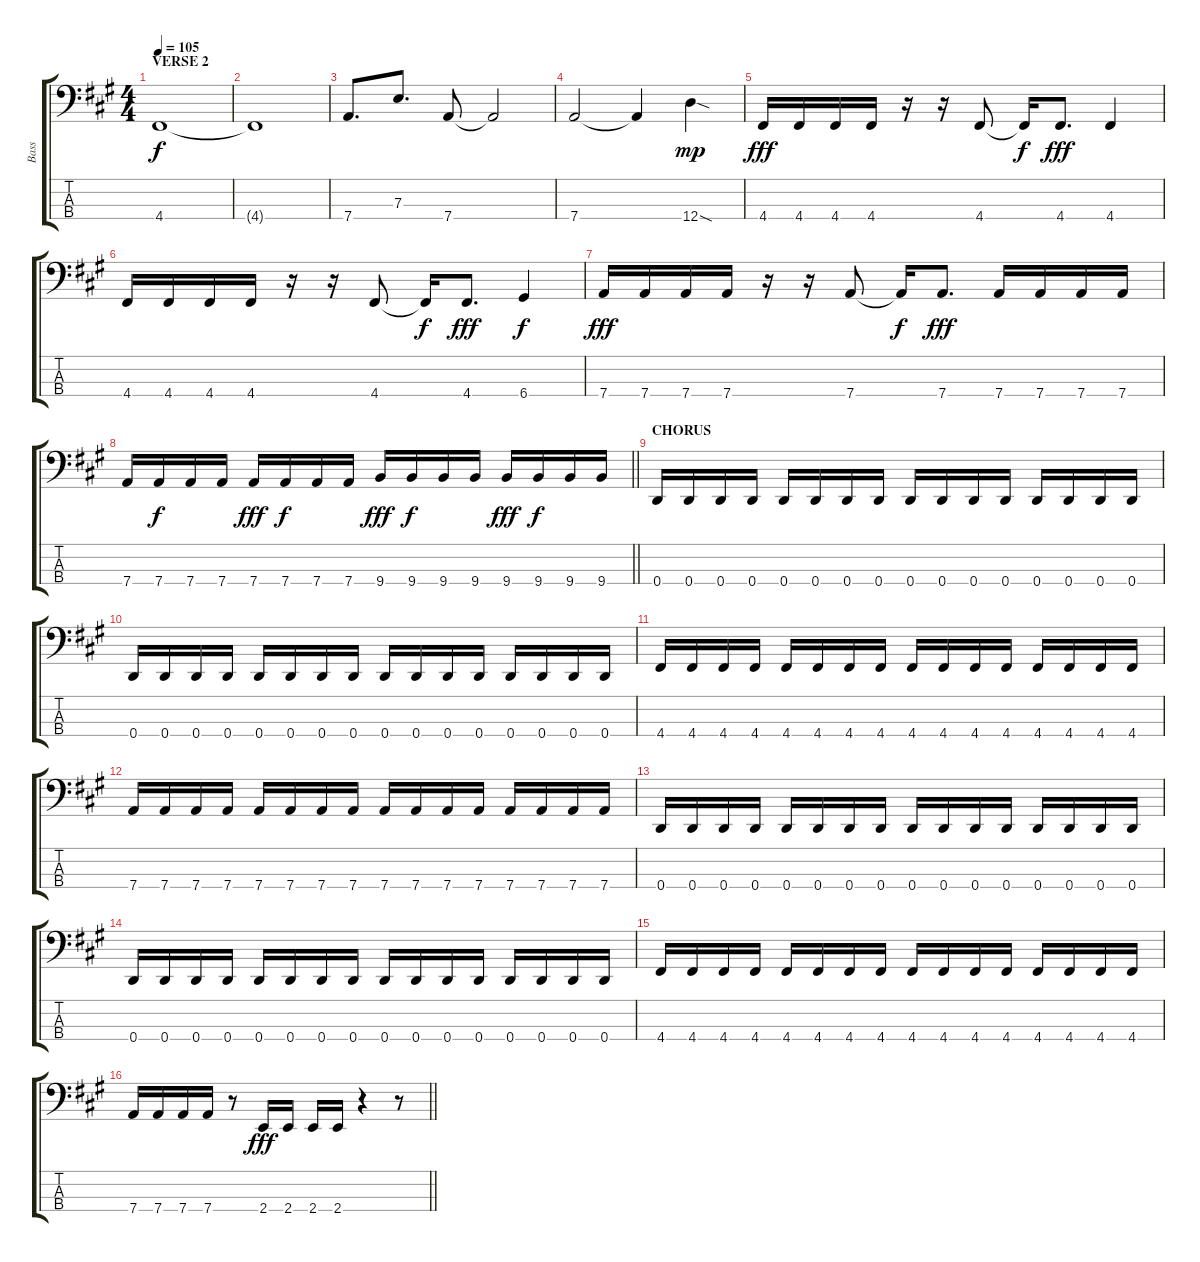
\track ("Bass " "Bass ") {instrument electricbassfinger}
\staff {score tabs}
\tuning (G2 D2 A1 D1) {hide}
\ts (4 4)
\section ("" "VERSE 2")
\tempo 105
\clef f4
\ks f#minor
4.4.1{dy f} |
4.4{t}.1 |
7.4.8{d} 7.3.8{d} 7.4.8 7.4{t}.2 |
7.4.2 7.4{t}.4 12.4{sod}.4{dy mp} |
4.4.16{dy fff} 4.4.16 4.4.16 4.4.16 r.16 r.16 4.4.8 4.4{t}.16{dy f} 4.4.8{d dy fff} 4.4.4 |
4.4.16 4.4.16 4.4.16 4.4.16 r.16 r.16 4.4.8 4.4{t}.16{dy f} 4.4.8{d dy fff} 6.4.4{dy f} |
7.4.16{dy fff} 7.4.16 7.4.16 7.4.16 r.16 r.16 7.4.8 7.4{t}.16{dy f} 7.4.8{d dy fff} 7.4.16 7.4.16 7.4.16 7.4.16 |
\barLineRight lightlight
7.4.16 7.4.16{dy f} 7.4.16 7.4.16 7.4.16{dy fff} 7.4.16{dy f} 7.4.16 7.4.16 9.4.16{dy fff} 9.4.16{dy f} 9.4.16 9.4.16 9.4.16{dy fff} 9.4.16{dy f} 9.4.16 9.4.16 |
\section ("" "CHORUS ")
0.4.16 0.4.16 0.4.16 0.4.16 0.4.16 0.4.16 0.4.16 0.4.16 0.4.16 0.4.16 0.4.16 0.4.16 0.4.16 0.4.16 0.4.16 0.4.16 |
0.4.16 0.4.16 0.4.16 0.4.16 0.4.16 0.4.16 0.4.16 0.4.16 0.4.16 0.4.16 0.4.16 0.4.16 0.4.16 0.4.16 0.4.16 0.4.16 |
4.4.16 4.4.16 4.4.16 4.4.16 4.4.16 4.4.16 4.4.16 4.4.16 4.4.16 4.4.16 4.4.16 4.4.16 4.4.16 4.4.16 4.4.16 4.4.16 |
7.4.16 7.4.16 7.4.16 7.4.16 7.4.16 7.4.16 7.4.16 7.4.16 7.4.16 7.4.16 7.4.16 7.4.16 7.4.16 7.4.16 7.4.16 7.4.16 |
0.4.16 0.4.16 0.4.16 0.4.16 0.4.16 0.4.16 0.4.16 0.4.16 0.4.16 0.4.16 0.4.16 0.4.16 0.4.16 0.4.16 0.4.16 0.4.16 |
0.4.16 0.4.16 0.4.16 0.4.16 0.4.16 0.4.16 0.4.16 0.4.16 0.4.16 0.4.16 0.4.16 0.4.16 0.4.16 0.4.16 0.4.16 0.4.16 |
4.4.16 4.4.16 4.4.16 4.4.16 4.4.16 4.4.16 4.4.16 4.4.16 4.4.16 4.4.16 4.4.16 4.4.16 4.4.16 4.4.16 4.4.16 4.4.16 |
\barLineRight lightlight
7.4.16 7.4.16 7.4.16 7.4.16 r.8 2.4.16{dy fff} 2.4.16 2.4.16 2.4.16 r.4 r.8
